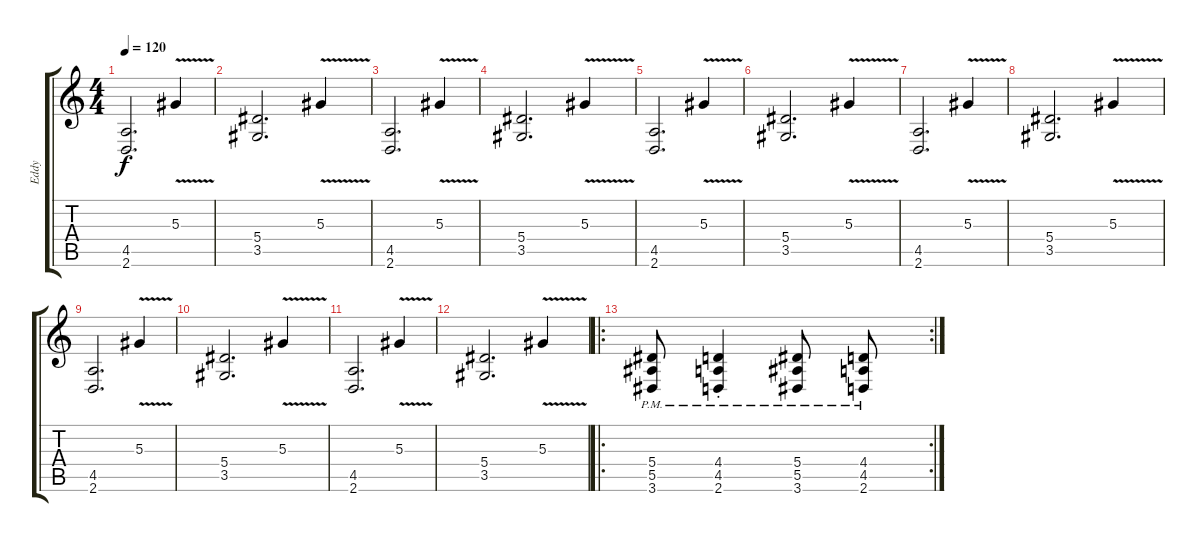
\track ("Eddy" "Eddy") {instrument distortionguitar}
\staff {score tabs}
\tuning (C4 G3 Eb3 Bb2 F2 C2) {hide}
\ts (4 4)
\tempo 120
\clef g2
\ks c
(4.5 2.6).2{d dy f} 5.3{v}.4 |
(5.4 3.5).2{d} 5.3{v}.4 |
(4.5 2.6).2{d} 5.3{v}.4 |
(5.4 3.5).2{d} 5.3{v}.4 |
(4.5 2.6).2{d} 5.3{v}.4 |
(5.4 3.5).2{d} 5.3{v}.4 |
(4.5 2.6).2{d} 5.3{v}.4 |
(5.4 3.5).2{d} 5.3{v}.4 |
(4.5 2.6).2{d} 5.3{v}.4 |
(5.4 3.5).2{d} 5.3{v}.4 |
(4.5 2.6).2{d} 5.3{v}.4 |
(5.4 3.5).2{d} 5.3{v}.4 |
\ro
\rc 2
(5.4{pm} 5.5 3.6).8 (4.4{pm st} 4.5{st} 2.6{st}).4 (5.4{pm} 5.5 3.6).8 (4.4{pm} 4.5 2.6).8
